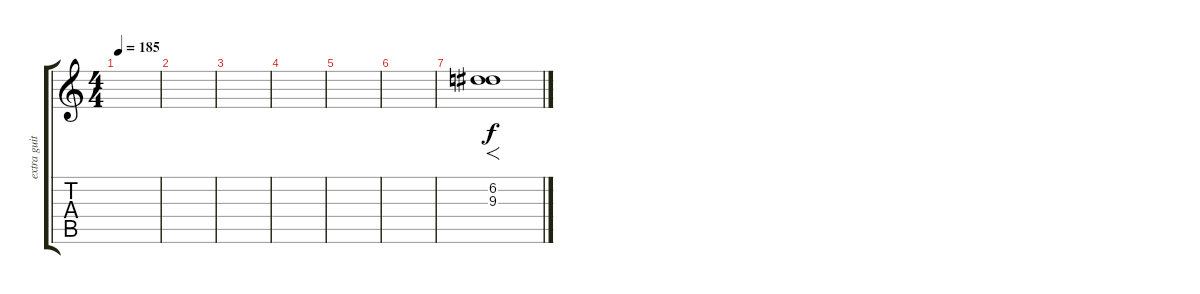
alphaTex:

\track ("extra guitar" "extra guit") {instrument distortionguitar}
\staff {score tabs}
\tuning (D4 A3 F3 C3 G2 C2) {hide}
\ts (4 4)
\tempo 185
\clef g2
\ks c
|
|
|
|
|
|
(6.2 9.3).1{f}
